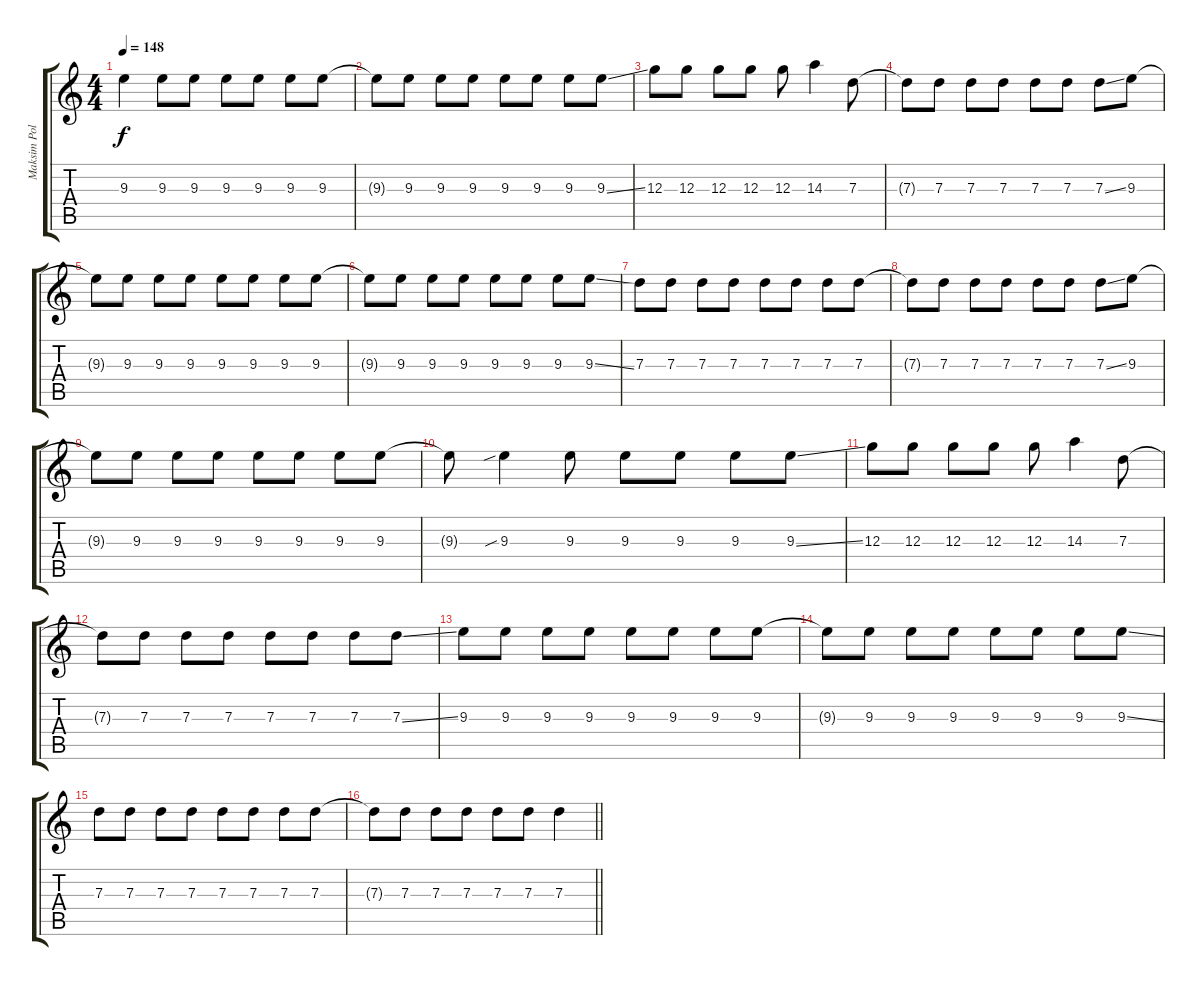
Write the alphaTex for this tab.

\track ("Maksim Polivanov" "Maksim Pol") {instrument electricguitarjazz}
\staff {score tabs}
\tuning (E4 B3 G3 D3 A2 E2) {hide}
\ts (4 4)
\section ("" "")
\tempo 148
\clef g2
\ks c
9.3.4{dy f} 9.3.8 9.3.8 9.3.8 9.3.8 9.3.8 9.3.8 |
9.3{t}.8 9.3.8 9.3.8 9.3.8 9.3.8 9.3.8 9.3.8 9.3{ss}.8 |
12.3.8 12.3.8 12.3.8 12.3.8 12.3.8 14.3.4 7.3.8 |
7.3{t}.8 7.3.8 7.3.8 7.3.8 7.3.8 7.3.8 7.3{ss}.8 9.3.8 |
9.3{t}.8 9.3.8 9.3.8 9.3.8 9.3.8 9.3.8 9.3.8 9.3.8 |
9.3{t}.8 9.3.8 9.3.8 9.3.8 9.3.8 9.3.8 9.3.8 9.3{ss}.8 |
7.3.8 7.3.8 7.3.8 7.3.8 7.3.8 7.3.8 7.3.8 7.3.8 |
7.3{t}.8 7.3.8 7.3.8 7.3.8 7.3.8 7.3.8 7.3{ss}.8 9.3.8 |
9.3{t}.8 9.3.8 9.3.8 9.3.8 9.3.8 9.3.8 9.3.8 9.3.8 |
9.3{t}.8 9.3{sib}.4 9.3.8 9.3.8 9.3.8 9.3.8 9.3{ss}.8 |
12.3.8 12.3.8 12.3.8 12.3.8 12.3.8 14.3.4 7.3.8 |
7.3{t}.8 7.3.8 7.3.8 7.3.8 7.3.8 7.3.8 7.3.8 7.3{ss}.8 |
9.3.8 9.3.8 9.3.8 9.3.8 9.3.8 9.3.8 9.3.8 9.3.8 |
9.3{t}.8 9.3.8 9.3.8 9.3.8 9.3.8 9.3.8 9.3.8 9.3{ss}.8 |
7.3.8 7.3.8 7.3.8 7.3.8 7.3.8 7.3.8 7.3.8 7.3.8 |
\barLineRight lightlight
7.3{t}.8 7.3.8 7.3.8 7.3.8 7.3.8 7.3.8 7.3.4
